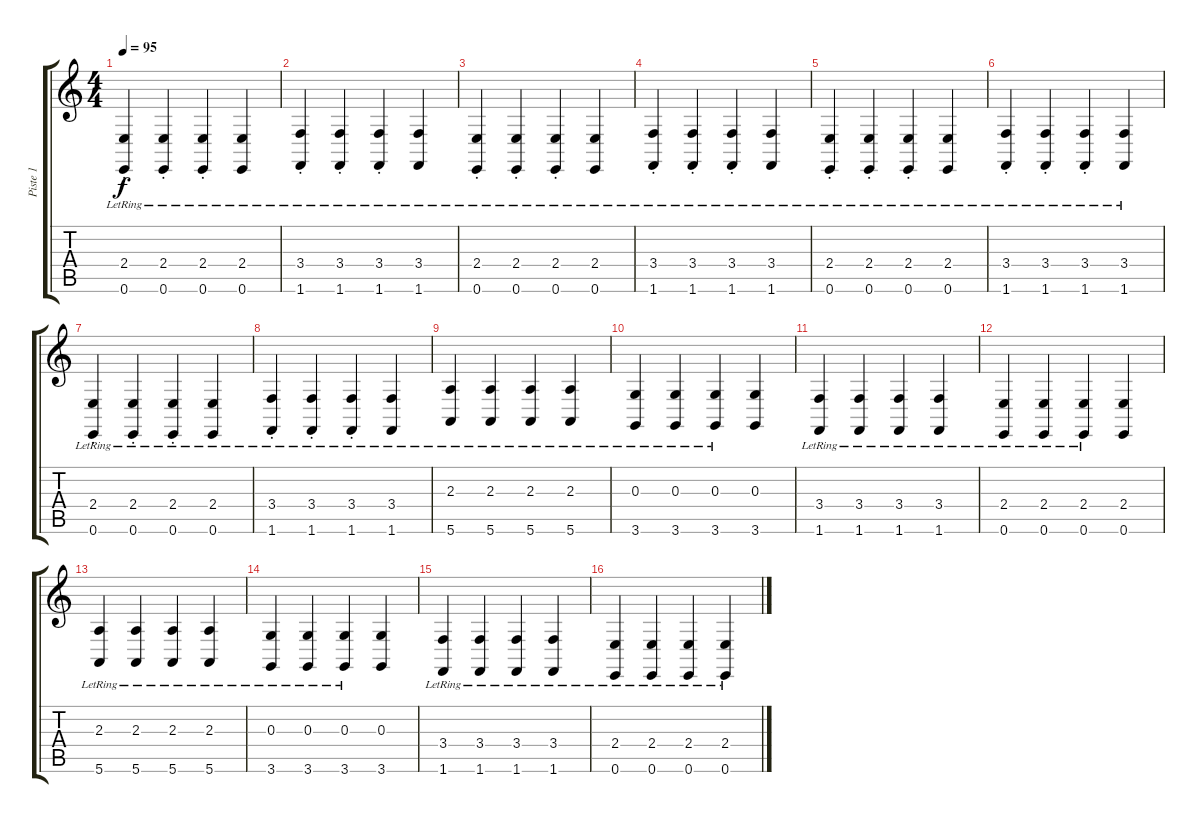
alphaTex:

\track ("Piste 1" "Piste 1") {instrument stringensemble1}
\staff {score tabs}
\tuning (E4 B3 G3 D3 A2 E2) {hide}
\ts (4 4)
\tempo 95
\clef g2
\ks c
(2.4{st} 0.6{st lr}).4{dy f} (2.4{st} 0.6{st lr}).4 (2.4{st} 0.6{st lr}).4 (2.4 0.6{lr}).4 |
(3.4{st} 1.6{st lr}).4 (3.4{st} 1.6{st lr}).4 (3.4{st} 1.6{st lr}).4 (3.4 1.6{lr}).4 |
(2.4{st} 0.6{st lr}).4 (2.4{st} 0.6{st lr}).4 (2.4{st} 0.6{st lr}).4 (2.4 0.6{lr}).4 |
(3.4{st} 1.6{st lr}).4 (3.4{st} 1.6{st lr}).4 (3.4{st} 1.6{st lr}).4 (3.4 1.6{lr}).4 |
(2.4{st} 0.6{st lr}).4 (2.4{st} 0.6{st lr}).4 (2.4{st} 0.6{st lr}).4 (2.4 0.6{lr}).4 |
(3.4{st} 1.6{st lr}).4 (3.4{st} 1.6{st lr}).4 (3.4{st} 1.6{st lr}).4 (3.4 1.6{lr}).4 |
(2.4{st} 0.6{st lr}).4 (2.4{st} 0.6{st lr}).4 (2.4{st} 0.6{st lr}).4 (2.4 0.6{lr}).4 |
(3.4{st} 1.6{st lr}).4 (3.4{st} 1.6{st lr}).4 (3.4{st} 1.6{st lr}).4 (3.4 1.6{lr}).4 |
(2.3{lr} 5.6).4 (2.3{lr} 5.6).4 (2.3{lr} 5.6{lr}).4 (2.3{lr} 5.6{lr}).4 |
(0.3{lr} 3.6).4 (0.3{lr} 3.6{lr}).4 (0.3{lr} 3.6{lr}).4 (0.3 3.6).4 |
(3.4{lr} 1.6).4 (3.4{lr} 1.6).4 (3.4{lr} 1.6).4 (3.4{lr} 1.6).4 |
(2.4{lr} 0.6).4 (2.4{lr} 0.6).4 (2.4{lr} 0.6).4 (2.4 0.6).4 |
(2.3{lr} 5.6).4 (2.3{lr} 5.6).4 (2.3{lr} 5.6{lr}).4 (2.3{lr} 5.6{lr}).4 |
(0.3{lr} 3.6).4 (0.3{lr} 3.6{lr}).4 (0.3{lr} 3.6{lr}).4 (0.3 3.6).4 |
(3.4{lr} 1.6).4 (3.4{lr} 1.6).4 (3.4{lr} 1.6).4 (3.4{lr} 1.6).4 |
(2.4{lr} 0.6).4 (2.4{lr} 0.6).4 (2.4{lr} 0.6).4 (2.4{lr} 0.6).4
